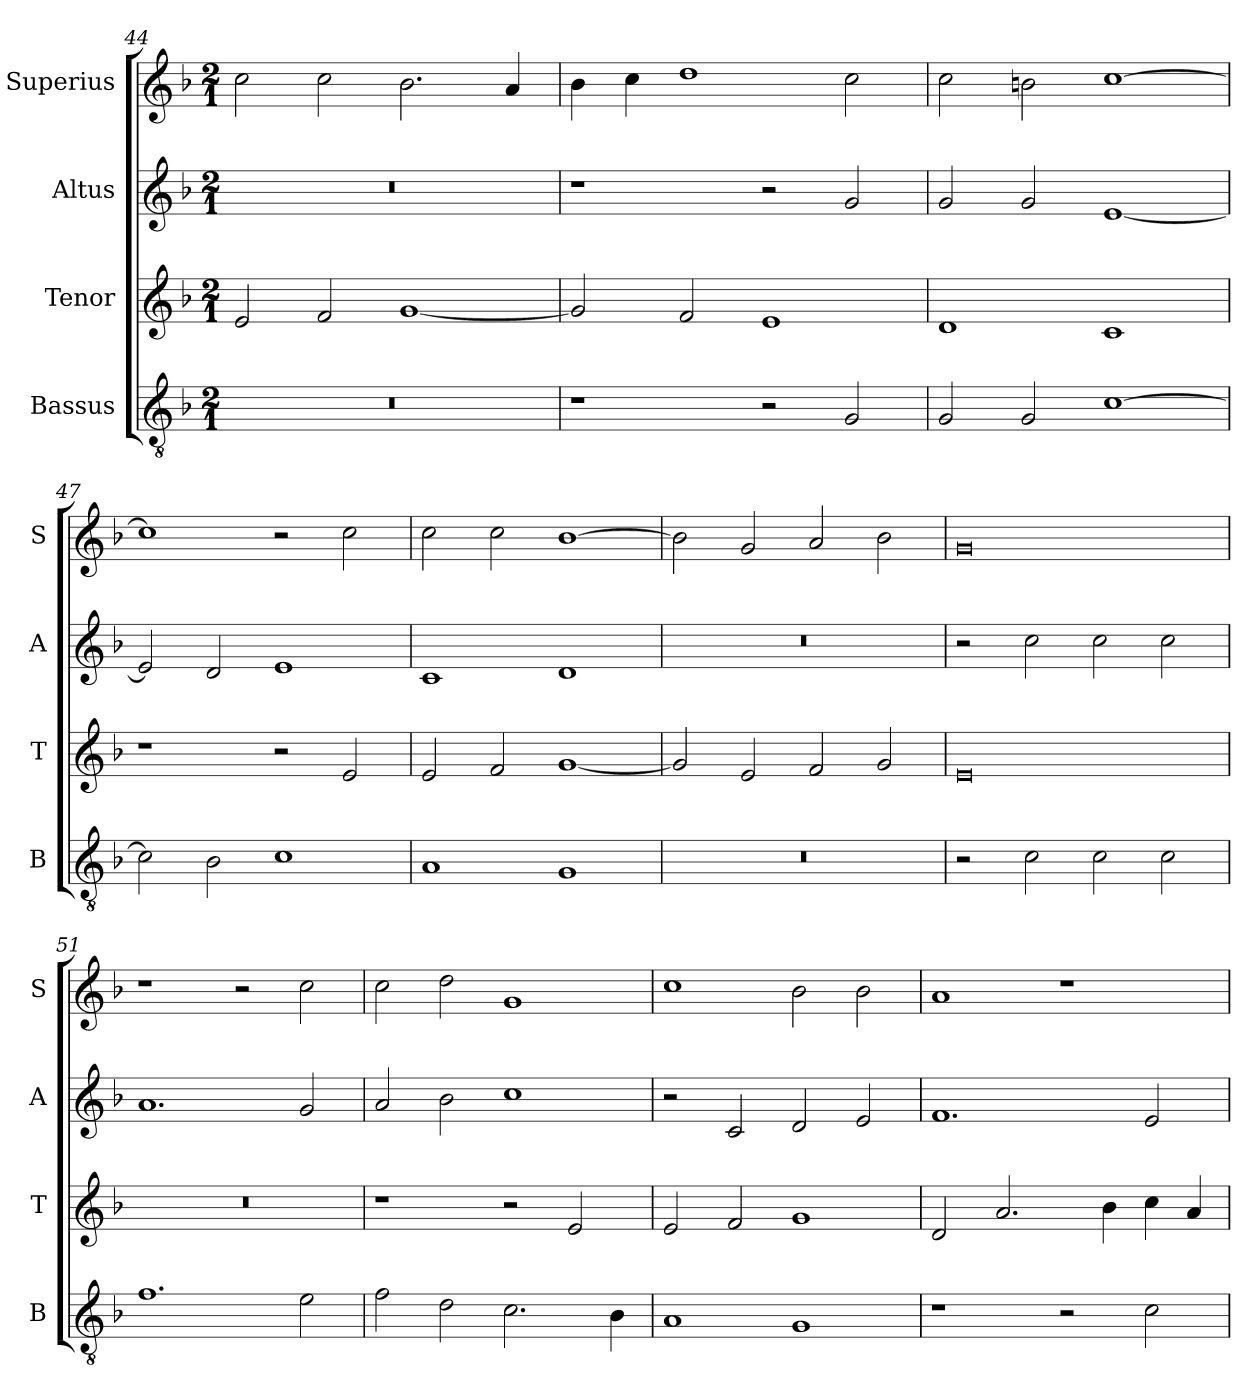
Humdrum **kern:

**kern	**kern	**kern	**kern
*part4	*part3	*part2	*part1
*staff4	*staff3	*staff2	*staff1
*I"Bassus	*I"Tenor	*I"Altus	*I"Superius
*I'B	*I'T	*I'A	*I'S
*clefGv2	*clefG2	*clefG2	*clefG2
*k[b-]	*k[b-]	*k[b-]	*k[b-]
*F:	*F:	*F:	*F:
*M2/1	*M2/1	*M2/1	*M2/1
=44	=44	=44	=44
0r	2e	0r	2cc
.	2f	.	2cc
.	[1g	.	2.b-
.	.	.	4a
=45	=45	=45	=45
1r	2g]	1r	4b-
.	.	.	4cc
.	2f	.	1dd
2r	1e	2r	.
2G	.	2g	2cc
=46	=46	=46	=46
2G	1d	2g	2cc
2G	.	2g	2bn
[1c	1c	[1e	[1cc
=47	=47	=47	=47
2c]	1r	2e]	1cc]
2B-	.	2d	.
1c	2r	1e	2r
.	2e	.	2cc
=48	=48	=48	=48
1A	2e	1c	2cc
.	2f	.	2cc
1G	[1g	1d	[1b-
=49	=49	=49	=49
0r	2g]	0r	2b-]
.	2e	.	2g
.	2f	.	2a
.	2g	.	2b-
=50	=50	=50	=50
2r	0e	2r	0g
2c	.	2cc	.
2c	.	2cc	.
2c	.	2cc	.
=51	=51	=51	=51
1.f	0r	1.a	1r
.	.	.	2r
2e	.	2g	2cc
=52	=52	=52	=52
2f	1r	2a	2cc
2d	.	2b-	2dd
2.c	2r	1cc	1g
.	2e	.	.
4B-	.	.	.
=53	=53	=53	=53
1A	2e	2r	1cc
.	2f	2c	.
1G	1g	2d	2b-
.	.	2e	2b-
=54	=54	=54	=54
1r	2d	1.f	1a
.	2.a	.	.
2r	.	.	1r
.	4b-	.	.
2c	4cc	2e	.
.	4a	.	.
=	=	=	=
*-	*-	*-	*-
